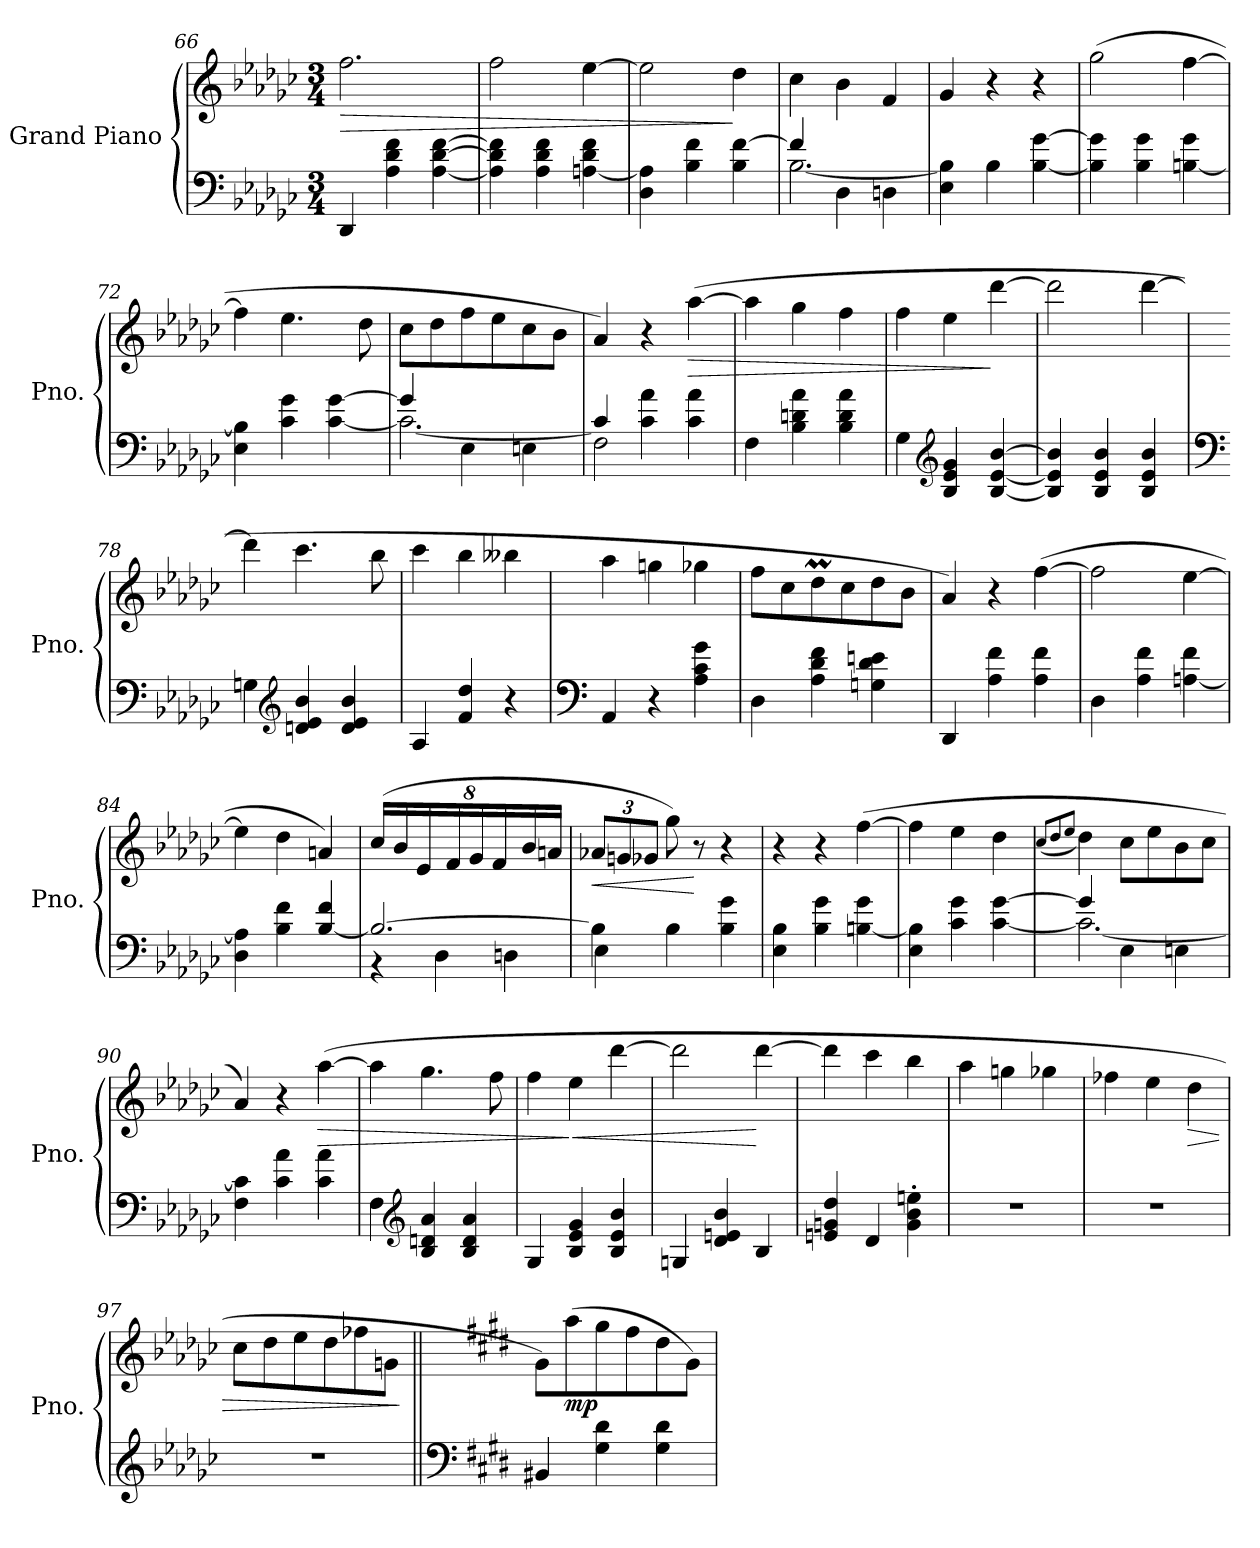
**kern	**kern	**dynam
*part1	*part1	*part1
*staff2	*staff1	*staff1/2
*I"Grand Piano	*	*
*I'Pno.	*	*
*clefF4	*clefG2	*
*k[b-e-a-d-g-c-]	*k[b-e-a-d-g-c-]	*
*M3/4	*M3/4	*
=66	=66	=66
!	!	!LO:HP:b
4DD-/	2.ff\	>
4A-\ 4d-\ 4f\	.	.
[4A-\ [4d-\ [4f\	.	.
=67	=67	=67
4A-\] 4d-\] 4f\]	2ff\	.
4A-\ 4d-\ 4f\	.	.
[4An\ 4d-\ 4f\	[4ee-\	.
=68	=68	=68
4D-\ 4A\]	2ee-\]	.
4B-\ 4f\	.	.
4B-\ [4f\	4dd-\	]
=69	=69	=69
*^	*	*
4f/]	[2.B-\	4cc-\	.
4D-\	.	4b-\	.
4Dn\	.	4f/	.
*v	*v	*	*
=70	=70	=70
4E-\ 4B-\]	4g-/	.
4B-\	4r	.
[4B-\ [4g-\	4r	.
=71	=71	=71
4B-\] 4g-\]	(>2gg-\	.
4B-\ 4g-\	.	.
[4Bn\ 4g-\	[4ff\	.
!!LO:LB:g=z
=72	=72	=72
4E-\ 4Bn\]	4ff\]	.
4c-\ 4g-\	4.ee-\	.
[4c-\ [4g-\	.	.
.	8dd-\	.
=73	=73	=73
*^	*	*
4g-/]	2.c-\_	8cc-\L	.
.	.	8dd-\	.
4E-\	.	8ff\	.
.	.	8ee-\	.
4En\	.	8cc-\	.
.	.	8b-\J	.
=74	=74	=74	=74
4c-/]	2F\	4a-/)	.
4c-\ 4a-\	.	4r	.
!	!	!	!LO:HP:b
4c-\ 4a-\	4ryy	(>[4aa-\	>
*v	*v	*	*
=75	=75	=75
4F\	4aa-\]	.
4B-\ 4dn\ 4a-\	4gg-\	.
4B-\ 4d\ 4a-\	4ff\	.
=76	=76	=76
4G-\	4ff\	.
*clefG2	*	*
4B-/ 4e-/ 4g-/	4ee-\	.
[4B-/ [4e-/ [4b-/	[4ddd-\	]
!!LO:LB:g=z
=77	=77	=77
4B-/] 4e-/] 4b-/]	2ddd-\]	.
4B-/ 4e-/ 4b-/	.	.
4B-/ 4e-/ 4b-/	[4ddd-\	.
=78	=78	=78
*clefF4	*	*
4Gn\	4ddd-\]	.
*clefG2	*	*
4dn/ 4e-/ 4b-/	4.ccc-\	.
4d/ 4e-/ 4b-/	.	.
.	8bb-\	.
=79	=79	=79
4A-/	4ccc-\	.
4f/ 4dd-/	4bb-\	.
4r	4bb--X\	.
=80	=80	=80
*clefF4	*	*
4AA-/	4aa-\	.
4r	4ggn\	.
4A-\ 4c-\ 4g-\	4gg-X\	.
=81	=81	=81
4D-\	8ff\L	.
.	8cc-\	.
4A-\ 4d-\ 4f\	8dd-M\	.
.	8cc-\	.
4Gn\ 4d-\ 4en\	8dd-\	.
.	8b-\J	.
!!LO:LB:g=z
=82	=82	=82
4DD-/	4a-/)	.
4A-\ 4f\	4r	.
4A-\ 4f\	(>[4ff\	.
=83	=83	=83
4D-\	2ff\]	.
4A-\ 4f\	.	.
[4An\ 4f\	[4ee-\	.
=84	=84	=84
4D-\ 4A\]	4ee-\]	.
4B-\ 4f\	4dd-\	.
[4B-/ 4f/	4an/)	.
=85	=85	=85
*^	*	*
*	*	*Xbrackettup	*
2.B-/_	4r	(>32%3cc-/L	.
.	.	32%3b-/	.
.	.	32%3e-/	.
.	4D-\	.	.
.	.	32%3f/	.
.	.	32%3g-/	.
.	.	32%3f/	.
.	4Dn\	.	.
.	.	32%3b-/	.
.	.	32%3an/J	.
=86	=86	=86	=86
!	!	!	!LO:HP:b
4B-\]	4E-\	12a-X/L	<
.	.	12gn/	.
.	.	12g-X/J	.
4B-\	2ryy	8gg-\)	.
.	.	8r	[
4B-\ 4g-\	.	4r	.
*v	*v	*	*
!!LO:LB:g=z
=87	=87	=87
4E-\ 4B-\	4r	.
4B-\ 4g-\	4r	.
[4Bn\ 4g-\	(>[4ff\	.
=88	=88	=88
4E-\ 4B\]	4ff\]	.
4c-\ 4g-\	4ee-\	.
[4c-\ [4g-\	4dd-\	.
=89	=89	=89
.	(<8qcc-/L	.
.	8qdd-/	.
.	8qee-/J	.
*^	*	*
4g-/]	2.c-\_	4dd-\)	.
4E-\	.	8cc-\L	.
.	.	8ee-\	.
4En\	.	8b-\	.
.	.	8cc-\J	.
*v	*v	*	*
=90	=90	=90
4F\ 4c-\]	4a-/)	.
4c-\ 4a-\	4r	.
!	!	!LO:HP:b
4c-\ 4a-\	(>[4aa-\	>
=91	=91	=91
4F\	4aa-\]	.
*clefG2	*	*
4B-/ 4dn/ 4a-/	4.gg-\	.
4B-/ 4d/ 4a-/	.	.
.	8ff\	.
=92	=92	=92
4G-/	4ff\	.
!	!	!LO:HP:n=1:b
4B-/ 4e-/ 4g-/	4ee-\	] <
4B-/ 4e-/ 4b-/	[4ddd-\	.
!!LO:LB:g=z
=93	=93	=93
4Gn/	2ddd-\]	.
4d-/ 4en/ 4b-/	.	.
4B-/	[4ddd-\	[
=94	=94	=94
4en/ 4gn/ 4dd-/	4ddd-\]	.
4d-/	4ccc-\	.
4g\' 4b-\' 4een\'	4bb-\	.
=95	=95	=95
2.r	4aa-\	.
.	4ggn\	.
.	4gg-X\	.
=96	=96	=96
2.r	4ff-X\	.
.	4ee-\	.
!	!	!LO:HP:b
.	4dd-\	>
=97	=97	=97
2.r	8cc-\L	.
.	8dd-\	.
.	8ee-\	.
.	8dd-\	.
.	8ff-X\	.
.	8gn\J	.
.	.	]
!!LO:PB:g=z
=98||	=98||	=98||
*clefF4	*	*
*k[f#c#g#d#]	*k[f#c#g#d#]	*
4BB#X/	8g#\L)	.
!	!	!LO:DY:b
.	(>8aa\	mp
4G#\ 4d#\	8gg#\	.
.	8ff#\	.
4G#\ 4d#\	8dd#\	.
.	8g#\J)	.
=	=	=
*-	*-	*-
